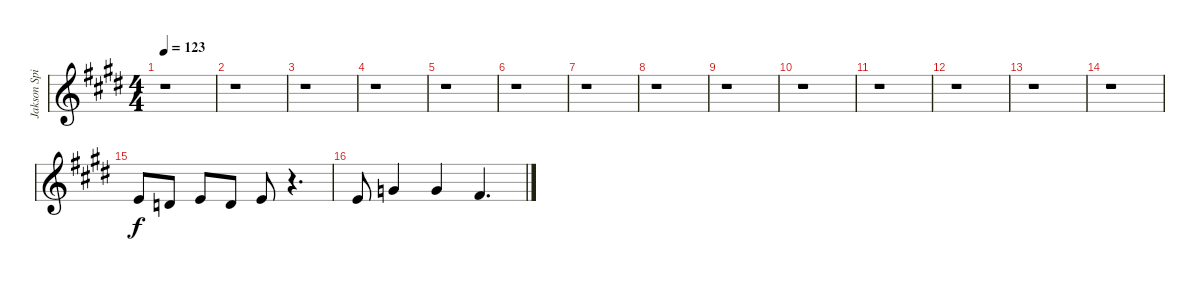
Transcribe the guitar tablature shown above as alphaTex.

\track ("Jakson Spires Vocals" "Jakson Spi") {instrument reedorgan}
\staff {score}
\tuning (E4 B3 G3 D3 A2 E2) {hide}
\ts (4 4)
\tempo 123
\clef g2
\ks e
r.1{dy f} |
r.1 |
r.1 |
r.1 |
r.1 |
r.1 |
r.1 |
r.1 |
r.1 |
r.1 |
r.1 |
r.1 |
r.1 |
r.1 |
9.3.8 7.3.8 9.3.8 7.3.8 9.3.8 r.4{d} |
9.3.8 8.2.4 8.2.4 7.2.4{d}
